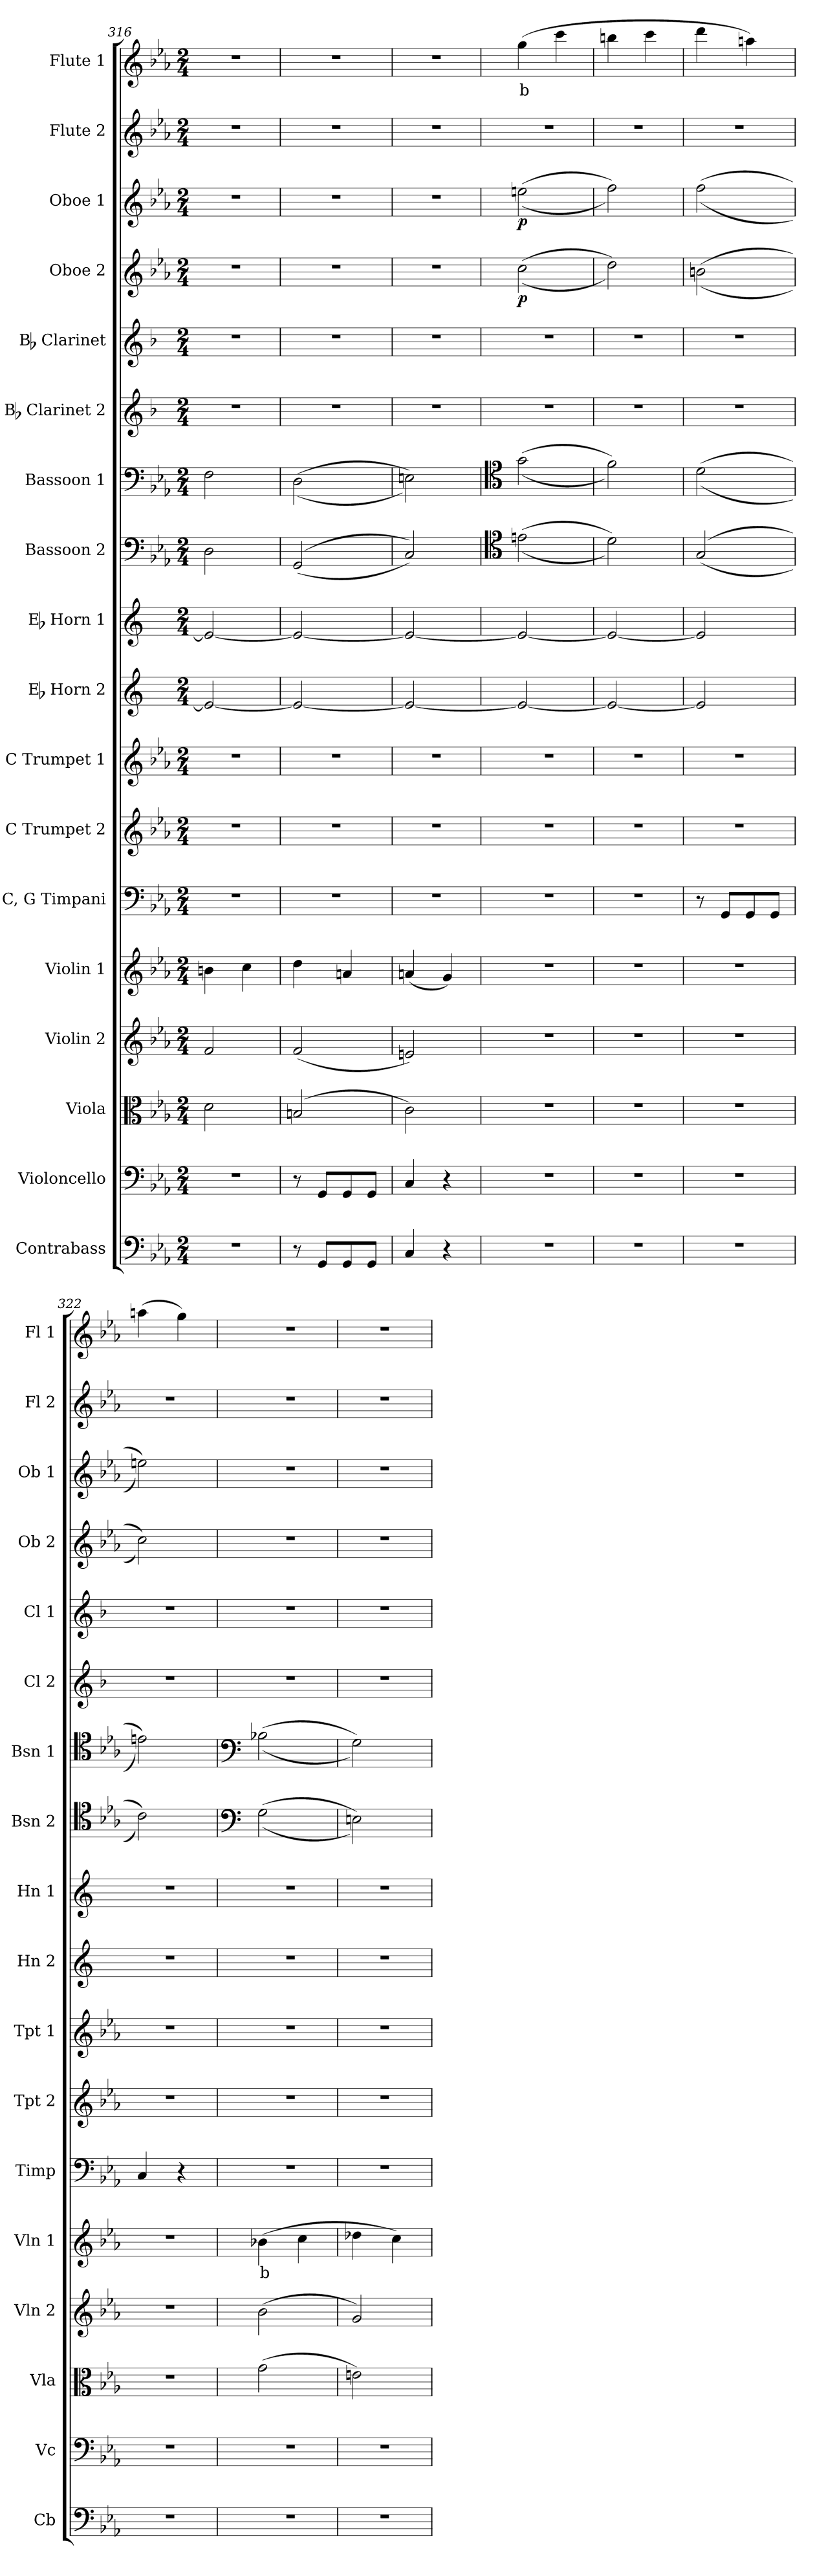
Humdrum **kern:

**kern	**kern	**kern	**kern	**kern	**text	**kern	**kern	**kern	**kern	**kern	**kern	**kern	**kern	**kern	**kern	**dynam	**kern	**dynam	**kern	**kern	**text
*part18	*part17	*part16	*part15	*part14	*part14	*part13	*part12	*part11	*part10	*part9	*part8	*part7	*part6	*part5	*part4	*part4	*part3	*part3	*part2	*part1	*part1
*staff18	*staff17	*staff16	*staff15	*staff14	*staff14	*staff13	*staff12	*staff11	*staff10	*staff9	*staff8	*staff7	*staff6	*staff5	*staff4	*staff4	*staff3	*staff3	*staff2	*staff1	*staff1
*I"Contrabass	*I"Violoncello	*I"Viola	*I"Violin 2	*I"Violin 1	*	*I"C, G Timpani	*I"C Trumpet 2	*I"C Trumpet 1	*I"Eb Horn 2	*I"Eb Horn 1	*I"Bassoon 2	*I"Bassoon 1	*I"Bb Clarinet 2	*I"Bb Clarinet	*I"Oboe 2	*	*I"Oboe 1	*	*I"Flute 2	*I"Flute 1	*
*I'Cb	*I'Vc	*I'Vla	*I'Vln 2	*I'Vln 1	*	*I'Timp	*I'Tpt 2	*I'Tpt 1	*I'Hn 2	*I'Hn 1	*I'Bsn 2	*I'Bsn 1	*I'Cl 2	*I'Cl 1	*I'Ob 2	*	*I'Ob 1	*	*I'Fl 2	*I'Fl 1	*
*clefF4	*clefF4	*clefC3	*clefG2	*clefG2	*	*clefF4	*clefG2	*clefG2	*clefG2	*clefG2	*clefF4	*clefF4	*clefG2	*clefG2	*clefG2	*	*clefG2	*	*clefG2	*clefG2	*
*ITrd7c12	*	*	*	*	*	*	*	*	*ITrd5c9	*ITrd5c9	*	*	*ITrd1c2	*ITrd1c2	*	*	*	*	*	*	*
*k[b-e-a-]	*k[b-e-a-]	*k[b-e-a-]	*k[b-e-a-]	*k[b-e-a-]	*	*k[b-e-a-]	*k[b-e-a-]	*k[b-e-a-]	*k[b-e-a-]	*k[b-e-a-]	*k[b-e-a-]	*k[b-e-a-]	*k[b-e-a-]	*k[b-e-a-]	*k[b-e-a-]	*	*k[b-e-a-]	*	*k[b-e-a-]	*k[b-e-a-]	*
*M2/4	*M2/4	*M2/4	*M2/4	*M2/4	*	*M2/4	*M2/4	*M2/4	*M2/4	*M2/4	*M2/4	*M2/4	*M2/4	*M2/4	*M2/4	*	*M2/4	*	*M2/4	*M2/4	*
=316	=316	=316	=316	=316	=316	=316	=316	=316	=316	=316	=316	=316	=316	=316	=316	=316	=316	=316	=316	=316	=316
2r	2r	2d\	2f/	4bn\	.	2r	2r	2r	2G/_	2G/_	2D\	2F\	2r	2r	2r	.	2r	.	2r	2r	.
.	.	.	.	4cc\	.	.	.	.	.	.	.	.	.	.	.	.	.	.	.	.	.
=317	=317	=317	=317	=317	=317	=317	=317	=317	=317	=317	=317	=317	=317	=317	=317	=317	=317	=317	=317	=317	=317
8r	8r	(2Bn/	(2f/	4dd\	.	2r	2r	2r	2G/_	2G/_	((2GG/	((2D\	2r	2r	2r	.	2r	.	2r	2r	.
8GGG/L	8GG/L	.	.	.	.	.	.	.	.	.	.	.	.	.	.	.	.	.	.	.	.
8GGG/	8GG/	.	.	4an/	.	.	.	.	.	.	.	.	.	.	.	.	.	.	.	.	.
8GGG/J	8GG/J	.	.	.	.	.	.	.	.	.	.	.	.	.	.	.	.	.	.	.	.
=318	=318	=318	=318	=318	=318	=318	=318	=318	=318	=318	=318	=318	=318	=318	=318	=318	=318	=318	=318	=318	=318
4CC/	4C/	2c\)	2en/)	(4an/	.	2r	2r	2r	2G/_	2G/_	2C/))	2En\))	2r	2r	2r	.	2r	.	2r	2r	.
4r	4r	.	.	4g/)	.	.	.	.	.	.	.	.	.	.	.	.	.	.	.	.	.
=319	=319	=319	=319	=319	=319	=319	=319	=319	=319	=319	=319	=319	=319	=319	=319	=319	=319	=319	=319	=319	=319
*	*	*	*	*	*	*	*	*	*	*	*clefC4	*clefC4	*	*	*	*	*	*	*	*	*
!	!	!	!	!	!	!	!	!	!	!	!	!	!	!	!	!LO:DY:b	!	!LO:DY:b	!	!	!LO:LY:b:color=#FF0000
2r	2r	2r	2r	2r	.	2r	2r	2r	2G/_	2G/_	((2en\	((2g\	2r	2r	((2cc\	p	((2een\	p	2r	(4gg\	b
.	.	.	.	.	.	.	.	.	.	.	.	.	.	.	.	.	.	.	.	4ccc\	.
=320	=320	=320	=320	=320	=320	=320	=320	=320	=320	=320	=320	=320	=320	=320	=320	=320	=320	=320	=320	=320	=320
2r	2r	2r	2r	2r	.	2r	2r	2r	2G/_	2G/_	2d\))	2f\))	2r	2r	2dd\))	.	2ff\))	.	2r	4bbn\	.
.	.	.	.	.	.	.	.	.	.	.	.	.	.	.	.	.	.	.	.	4ccc\	.
=321	=321	=321	=321	=321	=321	=321	=321	=321	=321	=321	=321	=321	=321	=321	=321	=321	=321	=321	=321	=321	=321
2r	2r	2r	2r	2r	.	8r	2r	2r	2G/]	2G/]	((2G/	((2d\	2r	2r	((2bn\	.	((2ff\	.	2r	4ddd\	.
.	.	.	.	.	.	8GG/L	.	.	.	.	.	.	.	.	.	.	.	.	.	.	.
.	.	.	.	.	.	8GG/	.	.	.	.	.	.	.	.	.	.	.	.	.	4aan\)	.
.	.	.	.	.	.	8GG/J	.	.	.	.	.	.	.	.	.	.	.	.	.	.	.
=322	=322	=322	=322	=322	=322	=322	=322	=322	=322	=322	=322	=322	=322	=322	=322	=322	=322	=322	=322	=322	=322
2r	2r	2r	2r	2r	.	4C/	2r	2r	2r	2r	2c\))	2en\))	2r	2r	2cc\))	.	2een\))	.	2r	(4aan\	.
.	.	.	.	.	.	4r	.	.	.	.	.	.	.	.	.	.	.	.	.	4gg\)	.
=323	=323	=323	=323	=323	=323	=323	=323	=323	=323	=323	=323	=323	=323	=323	=323	=323	=323	=323	=323	=323	=323
*	*	*	*	*	*	*	*	*	*	*	*clefF4	*clefF4	*	*	*	*	*	*	*	*	*
!	!	!	!	!	!LO:LY:b:color=#FF0000	!	!	!	!	!	!	!	!	!	!	!	!	!	!	!	!
2r	2r	(2g\	(2b-\	(4b-X\	b	2r	2r	2r	2r	2r	((2G\	((2B-X\	2r	2r	2r	.	2r	.	2r	2r	.
.	.	.	.	4cc\	.	.	.	.	.	.	.	.	.	.	.	.	.	.	.	.	.
=324	=324	=324	=324	=324	=324	=324	=324	=324	=324	=324	=324	=324	=324	=324	=324	=324	=324	=324	=324	=324	=324
2r	2r	2en\)	2g/)	4dd-X\	.	2r	2r	2r	2r	2r	2En\))	2G\))	2r	2r	2r	.	2r	.	2r	2r	.
.	.	.	.	4cc\)	.	.	.	.	.	.	.	.	.	.	.	.	.	.	.	.	.
=	=	=	=	=	=	=	=	=	=	=	=	=	=	=	=	=	=	=	=	=	=
*-	*-	*-	*-	*-	*-	*-	*-	*-	*-	*-	*-	*-	*-	*-	*-	*-	*-	*-	*-	*-	*-
